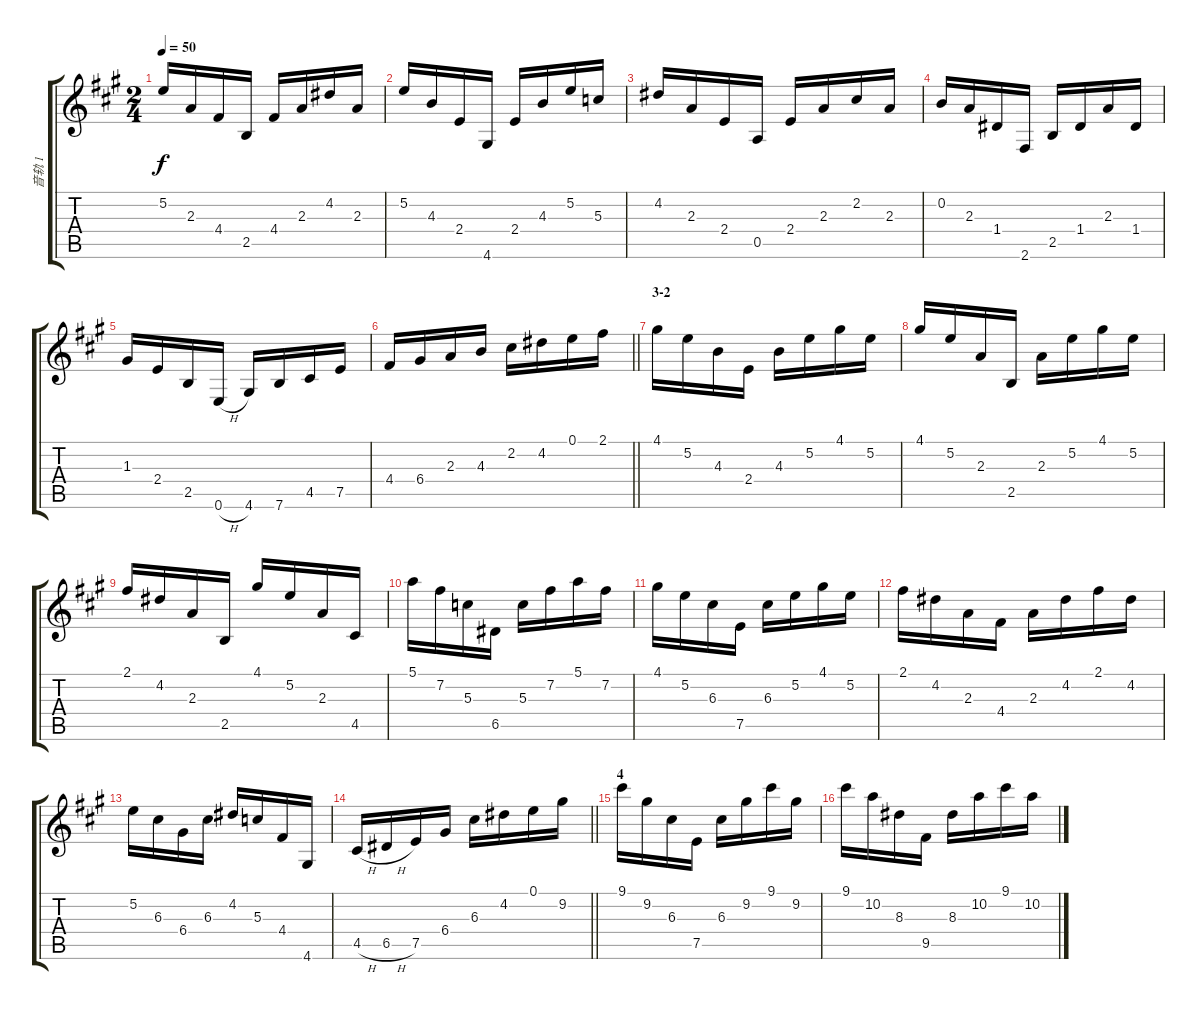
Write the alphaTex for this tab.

\track ("音轨 1" "音轨 1") {instrument electricguitarjazz}
\staff {score tabs}
\tuning (E4 B3 G3 D3 A2 E2) {hide}
\ts (2 4)
\tempo 50
\clef g2
\ks a
5.2.16{dy f} 2.3.16 4.4.16 2.5.16 4.4.16 2.3.16 4.2.16 2.3.16 |
5.2.16 4.3.16 2.4.16 4.6.16 2.4.16 4.3.16 5.2.16 5.3.16 |
4.2.16 2.3.16 2.4.16 0.5.16 2.4.16 2.3.16 2.2.16 2.3.16 |
0.2.16 2.3.16 1.4.16 2.6.16 2.5.16 1.4.16 2.3.16 1.4.16 |
1.3.16 2.4.16 2.5.16 0.6{h}.16 4.6.16 7.6.16 4.5.16 7.5.16 |
\barLineRight lightlight
4.4.16 6.4.16 2.3.16 4.3.16 2.2.16 4.2.16 0.1.16 2.1.16 |
\section ("" "3-2")
4.1.16 5.2.16 4.3.16 2.4.16 4.3.16 5.2.16 4.1.16 5.2.16 |
4.1.16 5.2.16 2.3.16 2.5.16 2.3.16 5.2.16 4.1.16 5.2.16 |
2.1.16 4.2.16 2.3.16 2.5.16 4.1.16 5.2.16 2.3.16 4.5.16 |
5.1.16 7.2.16 5.3.16 6.5.16 5.3.16 7.2.16 5.1.16 7.2.16 |
4.1.16 5.2.16 6.3.16 7.5.16 6.3.16 5.2.16 4.1.16 5.2.16 |
2.1.16 4.2.16 2.3.16 4.4.16 2.3.16 4.2.16 2.1.16 4.2.16 |
5.2.16 6.3.16 6.4.16 6.3.16 4.2.16 5.3.16 4.4.16 4.6.16 |
\barLineRight lightlight
4.5{h}.16 6.5{h}.16 7.5.16 6.4.16 6.3.16 4.2.16 0.1.16 9.2.16 |
\section ("" "4")
9.1.16 9.2.16 6.3.16 7.5.16 6.3.16 9.2.16 9.1.16 9.2.16 |
9.1.16 10.2.16 8.3.16 9.5.16 8.3.16 10.2.16 9.1.16 10.2.16
